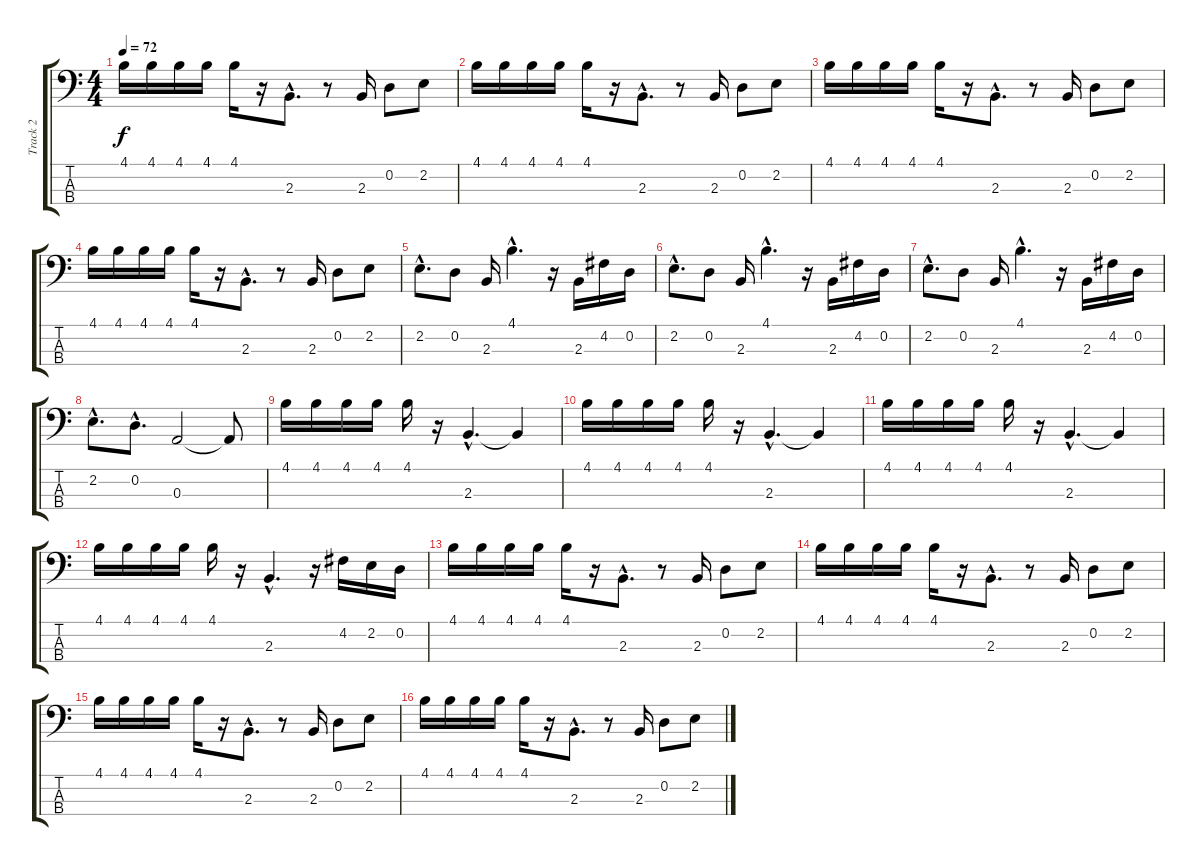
\track ("Track 2" "Track 2") {instrument electricbassfinger}
\staff {score tabs}
\tuning (G2 D2 A1 E1) {hide}
\ts (4 4)
\tempo 72
\clef f4
\ks c
4.1.16{dy f} 4.1.16 4.1.16 4.1.16 4.1.16 r.16 2.3{hac}.8{d} r.8 2.3.16 0.2.8 2.2.8 |
4.1.16 4.1.16 4.1.16 4.1.16 4.1.16 r.16 2.3{hac}.8{d} r.8 2.3.16 0.2.8 2.2.8 |
4.1.16 4.1.16 4.1.16 4.1.16 4.1.16 r.16 2.3{hac}.8{d} r.8 2.3.16 0.2.8 2.2.8 |
4.1.16 4.1.16 4.1.16 4.1.16 4.1.16 r.16 2.3{hac}.8{d} r.8 2.3.16 0.2.8 2.2.8 |
2.2{hac}.8{d} 0.2.8 2.3.16 4.1{hac}.4{d} r.16 2.3.16 4.2.16 0.2.16 |
2.2{hac}.8{d} 0.2.8 2.3.16 4.1{hac}.4{d} r.16 2.3.16 4.2.16 0.2.16 |
2.2{hac}.8{d} 0.2.8 2.3.16 4.1{hac}.4{d} r.16 2.3.16 4.2.16 0.2.16 |
2.2{hac}.8{d} 0.2{hac}.8{d} 0.3.2 0.3{t}.8 |
4.1.16 4.1.16 4.1.16 4.1.16 4.1.16 r.16 2.3{hac}.4{d} 2.3{t}.4 |
4.1.16 4.1.16 4.1.16 4.1.16 4.1.16 r.16 2.3{hac}.4{d} 2.3{t}.4 |
4.1.16 4.1.16 4.1.16 4.1.16 4.1.16 r.16 2.3{hac}.4{d} 2.3{t}.4 |
4.1.16 4.1.16 4.1.16 4.1.16 4.1.16 r.16 2.3{hac}.4{d} r.16 4.2.16 2.2.16 0.2.16 |
4.1.16 4.1.16 4.1.16 4.1.16 4.1.16 r.16 2.3{hac}.8{d} r.8 2.3.16 0.2.8 2.2.8 |
4.1.16 4.1.16 4.1.16 4.1.16 4.1.16 r.16 2.3{hac}.8{d} r.8 2.3.16 0.2.8 2.2.8 |
4.1.16 4.1.16 4.1.16 4.1.16 4.1.16 r.16 2.3{hac}.8{d} r.8 2.3.16 0.2.8 2.2.8 |
4.1.16 4.1.16 4.1.16 4.1.16 4.1.16 r.16 2.3{hac}.8{d} r.8 2.3.16 0.2.8 2.2.8
